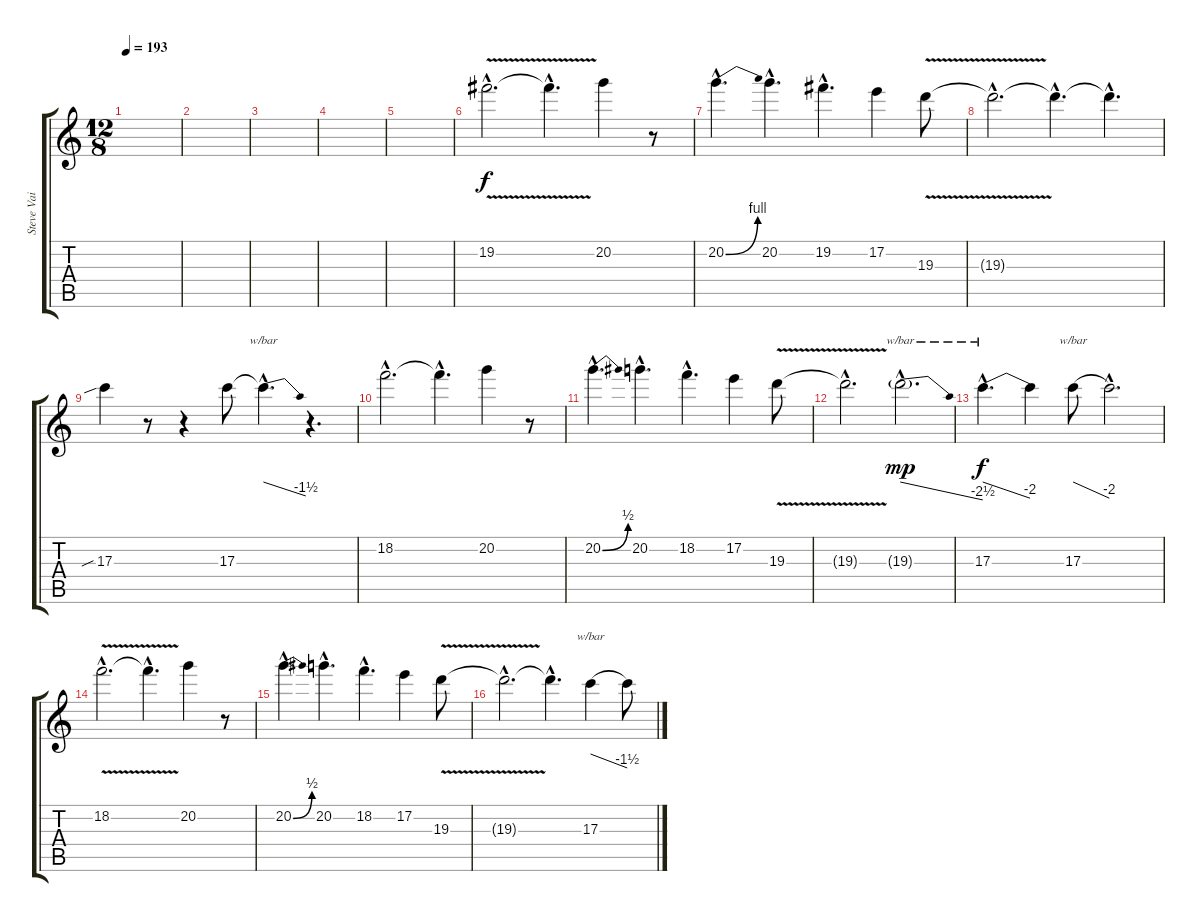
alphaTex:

\track ("Steve Vai (standard tune)" "Steve Vai ") {instrument distortionguitar}
\staff {score tabs}
\tuning (E4 B3 G3 D3 A2 E2) {hide}
\ts (12 8)
\tempo 193
\clef g2
\ks c
|
|
|
|
|
19.2{v hac}.2{d} 19.2{hac t}.4{d} 20.2.4 r.8 |
20.2{be (bend 0 0 60 4) hac}.4{d} 20.2{hac}.4{d} 19.2{hac}.4{d} 17.2.4 19.3{v}.8 |
19.3{hac t}.2{d} 19.3{hac t}.4{d} 19.3{hac t}.4{d} |
17.3{sib}.4 r.8 r.4 17.3.8 17.3{hac t}.4{d tbe (dive default 0 0 60 -6)} r.4{d} |
18.2{hac}.2{d} 18.2{hac t}.4{d} 20.2.4 r.8 |
20.2{be (bend 0 0 60 2) hac}.4{d} 20.2{hac}.4{d} 18.2{hac}.4{d} 17.2.4 19.3{v}.8 |
19.3{hac t}.2{d} 19.3{g hac}.2{d tbe (dive default 0 0 60 -10) dy mp} |
17.3{hac}.4{d tbe (dive default 0 0 60 -8) dy f} 17.3{t}.4 17.3.8{tbe (dive default 0 0 60 -8)} 17.3{hac t}.2{d} |
18.2{v hac}.2{d} 18.2{hac t}.4{d} 20.2.4 r.8 |
20.2{be (bend 0 0 60 2) hac}.4{d} 20.2{hac}.4{d} 18.2{hac}.4{d} 17.2.4 19.3{v}.8 |
19.3{hac t}.2{d} 19.3{hac t}.4{d} 17.3.4{tbe (dive default 0 0 60 -6)} 17.3{t}.8
